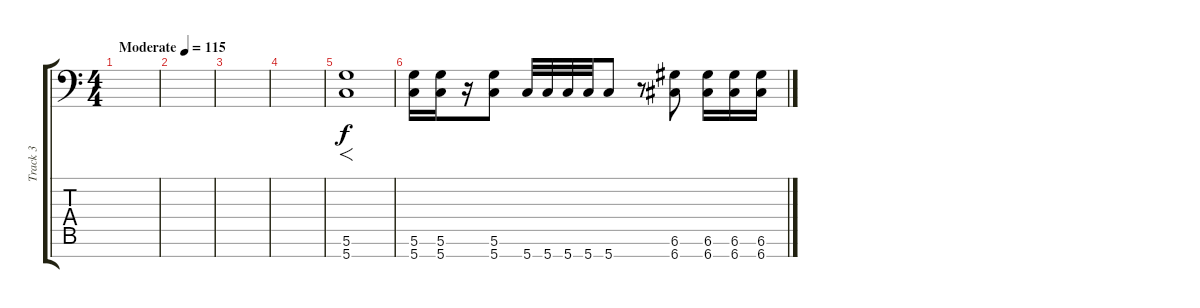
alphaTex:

\track ("Track 3" "Track 3") {instrument distortionguitar bank 255}
\staff {score tabs}
\tuning (D4 A3 F3 C3 G2 D2 G1) {hide}
\ts (4 4)
\tempo (115 "Moderate")
\clef f4
\ks c
|
|
|
|
(5.6 5.7).1{f} |
(5.6 5.7).16 (5.6 5.7).16 r.16 (5.6 5.7).8 5.7.32 5.7.32 5.7.32 5.7.32 5.7.8 r.8 (6.6 6.7).8 (6.6 6.7).16 (6.6 6.7).16 (6.6 6.7).16
